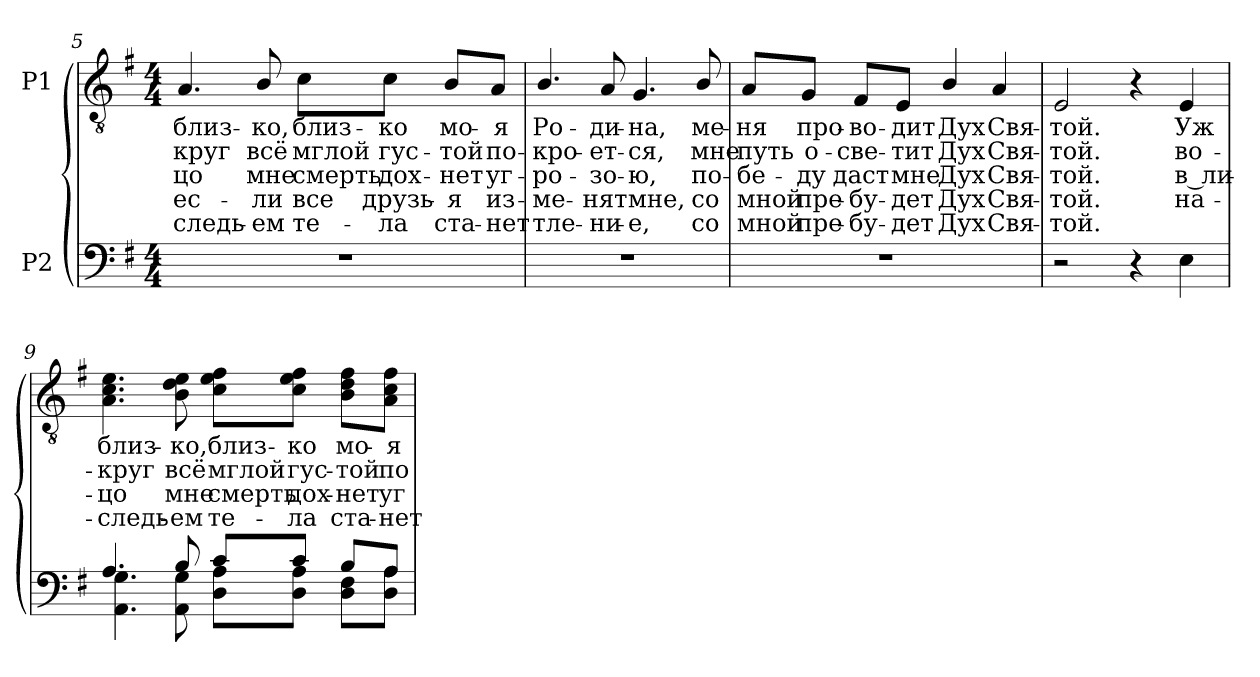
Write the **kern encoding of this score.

**kern	**kern	**text	**text	**text	**text	**text
*part2	*part1	*part1	*part1	*part1	*part1	*part1
*staff2	*staff1	*staff1	*staff1	*staff1	*staff1	*staff1
*I"P2	*I"P1	*	*	*	*	*
*clefF4	*clefGv2	*	*	*	*	*
*	*ITrd7c12	*	*	*	*	*
*k[f#]	*k[f#]	*	*	*	*	*
*G:	*G:	*	*	*	*	*
*M4/4	*M4/4	*	*	*	*	*
=5	=5	=5	=5	=5	=5	=5
!	!	!LO:LY:b:color=#000000	!LO:LY:b:color=#000000	!LO:LY:b:color=#000000	!LO:LY:b:color=#000000	!LO:LY:b:color=#000000
1r	4.AAi/	близ-	-круг	-цо	ес-	-следь-
!	!	!LO:LY:b:color=#000000	!LO:LY:b:color=#000000	!LO:LY:b:color=#000000	!LO:LY:b:color=#000000	!LO:LY:b:color=#000000
.	8BBi/	-ко,	всё	-мне	ли	ем
!	!	!LO:LY:b:color=#000000	!LO:LY:b:color=#000000	!LO:LY:b:color=#000000	!LO:LY:b:color=#000000	!LO:LY:b:color=#000000
.	8Ci\L	близ-	мглой	смерть	все	те-
!	!	!LO:LY:b:color=#000000	!LO:LY:b:color=#000000	!LO:LY:b:color=#000000	!LO:LY:b:color=#000000	!LO:LY:b:color=#000000
.	8Ci\J	-ко	гус-	-дох-	-друзь-	-ла
!	!	!LO:LY:b:color=#000000	!LO:LY:b:color=#000000	!LO:LY:b:color=#000000	!LO:LY:b:color=#000000	!LO:LY:b:color=#000000
.	8BBi/L	мо-	-той	нет	я	ста-
!	!	!LO:LY:b:color=#000000	!LO:LY:b:color=#000000	!LO:LY:b:color=#000000	!LO:LY:b:color=#000000	!LO:LY:b:color=#000000
.	8AAi/J	-я	по-	-уг-	-из-	-нет
!!LO:LB:g=z
=6	=6	=6	=6	=6	=6	=6
!	!	!LO:LY:b:color=#000000	!LO:LY:b:color=#000000	!LO:LY:b:color=#000000	!LO:LY:b:color=#000000	!LO:LY:b:color=#000000
1r	4.BBi/	Ро-	-кро-	ро-	-ме-	-тле-
!	!	!LO:LY:b:color=#000000	!LO:LY:b:color=#000000	!LO:LY:b:color=#000000	!LO:LY:b:color=#000000	!LO:LY:b:color=#000000
.	8AAi/	-ди-	-ет-	-зо-	-нят	ни-
!	!	!LO:LY:b:color=#000000	!LO:LY:b:color=#000000	!LO:LY:b:color=#000000	!LO:LY:b:color=#000000	!LO:LY:b:color=#000000
.	4.GGi/	-на,	-ся,	-ю,	мне,	е,
!	!	!LO:LY:b:color=#000000	!LO:LY:b:color=#000000	!LO:LY:b:color=#000000	!LO:LY:b:color=#000000	!LO:LY:b:color=#000000
.	8BBi/	ме-	мне	по-	-со	со
=7	=7	=7	=7	=7	=7	=7
!	!	!LO:LY:b:color=#000000	!LO:LY:b:color=#000000	!LO:LY:b:color=#000000	!LO:LY:b:color=#000000	!LO:LY:b:color=#000000
1r	8AAi/L	-ня	путь	бе-	-мной	мной
!	!	!LO:LY:b:color=#000000	!LO:LY:b:color=#000000	!LO:LY:b:color=#000000	!LO:LY:b:color=#000000	!LO:LY:b:color=#000000
.	8GGi/J	про-	о-	ду	пре-	-пре-
!	!	!LO:LY:b:color=#000000	!LO:LY:b:color=#000000	!LO:LY:b:color=#000000	!LO:LY:b:color=#000000	!LO:LY:b:color=#000000
.	8FF#i/L	-во-	-све-	-даст	бу-	-бу-
!	!	!LO:LY:b:color=#000000	!LO:LY:b:color=#000000	!LO:LY:b:color=#000000	!LO:LY:b:color=#000000	!LO:LY:b:color=#000000
.	8EEi/J	-дит	-тит	-мне	дет	дет
!	!	!LO:LY:b:color=#000000	!LO:LY:b:color=#000000	!LO:LY:b:color=#000000	!LO:LY:b:color=#000000	!LO:LY:b:color=#000000
.	4BBi/	Дух	Дух	Дух	Дух	Дух
!	!	!LO:LY:b:color=#000000	!LO:LY:b:color=#000000	!LO:LY:b:color=#000000	!LO:LY:b:color=#000000	!LO:LY:b:color=#000000
.	4AAi/	Свя-	Свя-	Свя-	-Свя-	-Свя-
!!LO:LB:g=z
=8	=8	=8	=8	=8	=8	=8
!	!	!LO:LY:b:color=#000000	!LO:LY:b:color=#000000	!LO:LY:b:color=#000000	!LO:LY:b:color=#000000	!LO:LY:b:color=#000000
2r	2EEi/	-той.	-той.	той.	-той.	той.
4r	4r	.	.	.	.	.
!	!	!LO:LY:b:color=#000000	!LO:LY:b:color=#000000	!LO:LY:b:color=#000000	!LO:LY:b:color=#000000	!
4Ei\	4EEi/	Уж	во-	-в ли-	на-	.
=9	=9	=9	=9	=9	=9	=9
*^	*	*	*	*	*	*
!	!	!	!LO:LY:b:color=#000000	!LO:LY:b:color=#000000	!LO:LY:b:color=#000000	!LO:LY:b:color=#000000	!
4.Ai/	4.AAi\ 4.Gi	4.AAi\ 4.Ci 4.Ei	близ-	-круг	-цо	следь-	.
!	!	!	!LO:LY:b:color=#000000	!LO:LY:b:color=#000000	!LO:LY:b:color=#000000	!LO:LY:b:color=#000000	!
8Bi/	8AAi\ 8Gi	8BBi\ 8Di 8Ei	-ко,	всё	-мне	ем	.
!	!	!	!LO:LY:b:color=#000000	!LO:LY:b:color=#000000	!LO:LY:b:color=#000000	!LO:LY:b:color=#000000	!
8ci/L	8Di\ 8Ai\L	8Ci\ 8Ei\ 8F#i\L	близ-	мглой	смерть	те-	.
!	!	!	!LO:LY:b:color=#000000	!LO:LY:b:color=#000000	!LO:LY:b:color=#000000	!LO:LY:b:color=#000000	!
8ci/J	8Di\ 8Ai\J	8Ci\ 8Ei\ 8F#i\J	-ко	гус-	-дох-	-ла	.
!	!	!	!LO:LY:b:color=#000000	!LO:LY:b:color=#000000	!LO:LY:b:color=#000000	!LO:LY:b:color=#000000	!
8Bi/L	8Di\ 8F#i\L	8BBi\ 8Di\ 8F#i\L	мо-	-той	-нет	ста-	.
!	!	!	!LO:LY:b:color=#000000	!LO:LY:b:color=#000000	!LO:LY:b:color=#000000	!LO:LY:b:color=#000000	!
8Ai/J	8Di\ 8Ai\J	8AAi\ 8Ci\ 8F#i\J	-я	по-	уг-	нет	.
*v	*v	*	*	*	*	*	*
=	=	=	=	=	=	=
*-	*-	*-	*-	*-	*-	*-
